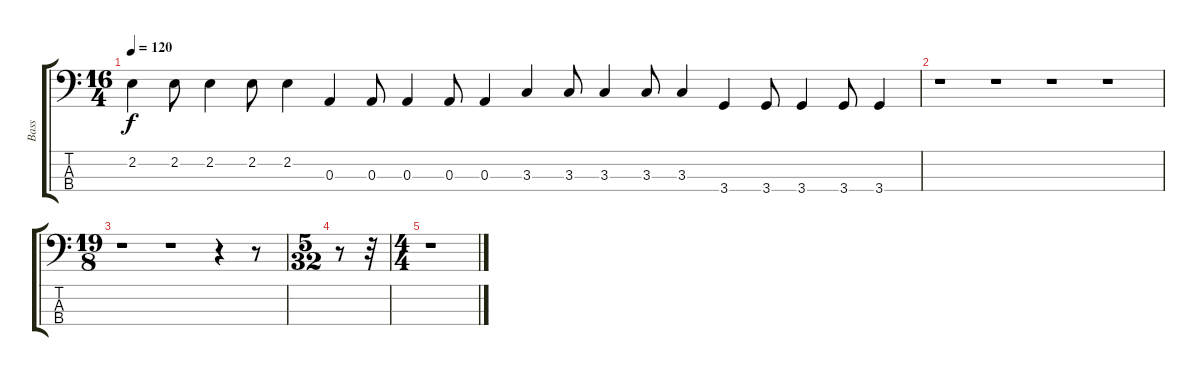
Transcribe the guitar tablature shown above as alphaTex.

\track ("Bass" "Bass") {instrument electricbassfinger}
\staff {score tabs}
\tuning (G2 D2 A1 E1) {hide}
\ts (16 4)
\tempo 120
\clef f4
\ks c
2.2.4{dy f} 2.2.8 2.2.4 2.2.8 2.2.4 0.3.4 0.3.8 0.3.4 0.3.8 0.3.4 3.3.4 3.3.8 3.3.4 3.3.8 3.3.4 3.4.4 3.4.8 3.4.4 3.4.8 3.4.4 |
r.1 r.1 r.1 r.1 |
\ts (19 8)
r.1 r.1 r.4 r.8 |
\ts (5 32)
r.8 r.32 |
\ts (4 4)
r.1
